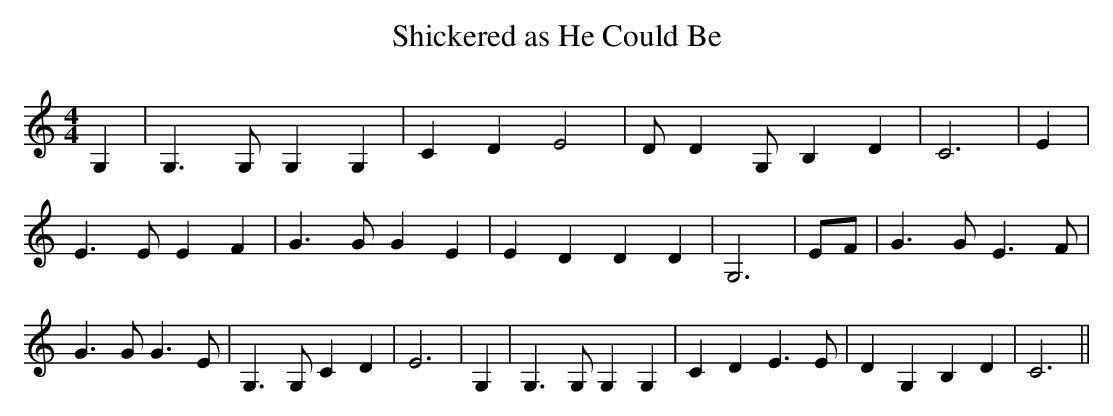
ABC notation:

X:1
T:Shickered as He Could Be
M:4/4
L:1/4
K:C
 G,| G,3/2 G,/2 G, G,| C D E2| D/2 D G,/2 B, D| C3| E| E3/2 E/2 E F|\
 G3/2 G/2 G E| E D D D| G,3|E/2-F/2| G3/2 G/2 E3/2 F/2| G3/2 G/2 G3/2 E/2|\
 G,3/2 G,/2 C D| E3| G,| G,3/2 G,/2 G, G,| C D E3/2 E/2| D G, B, D|\
 C3||
